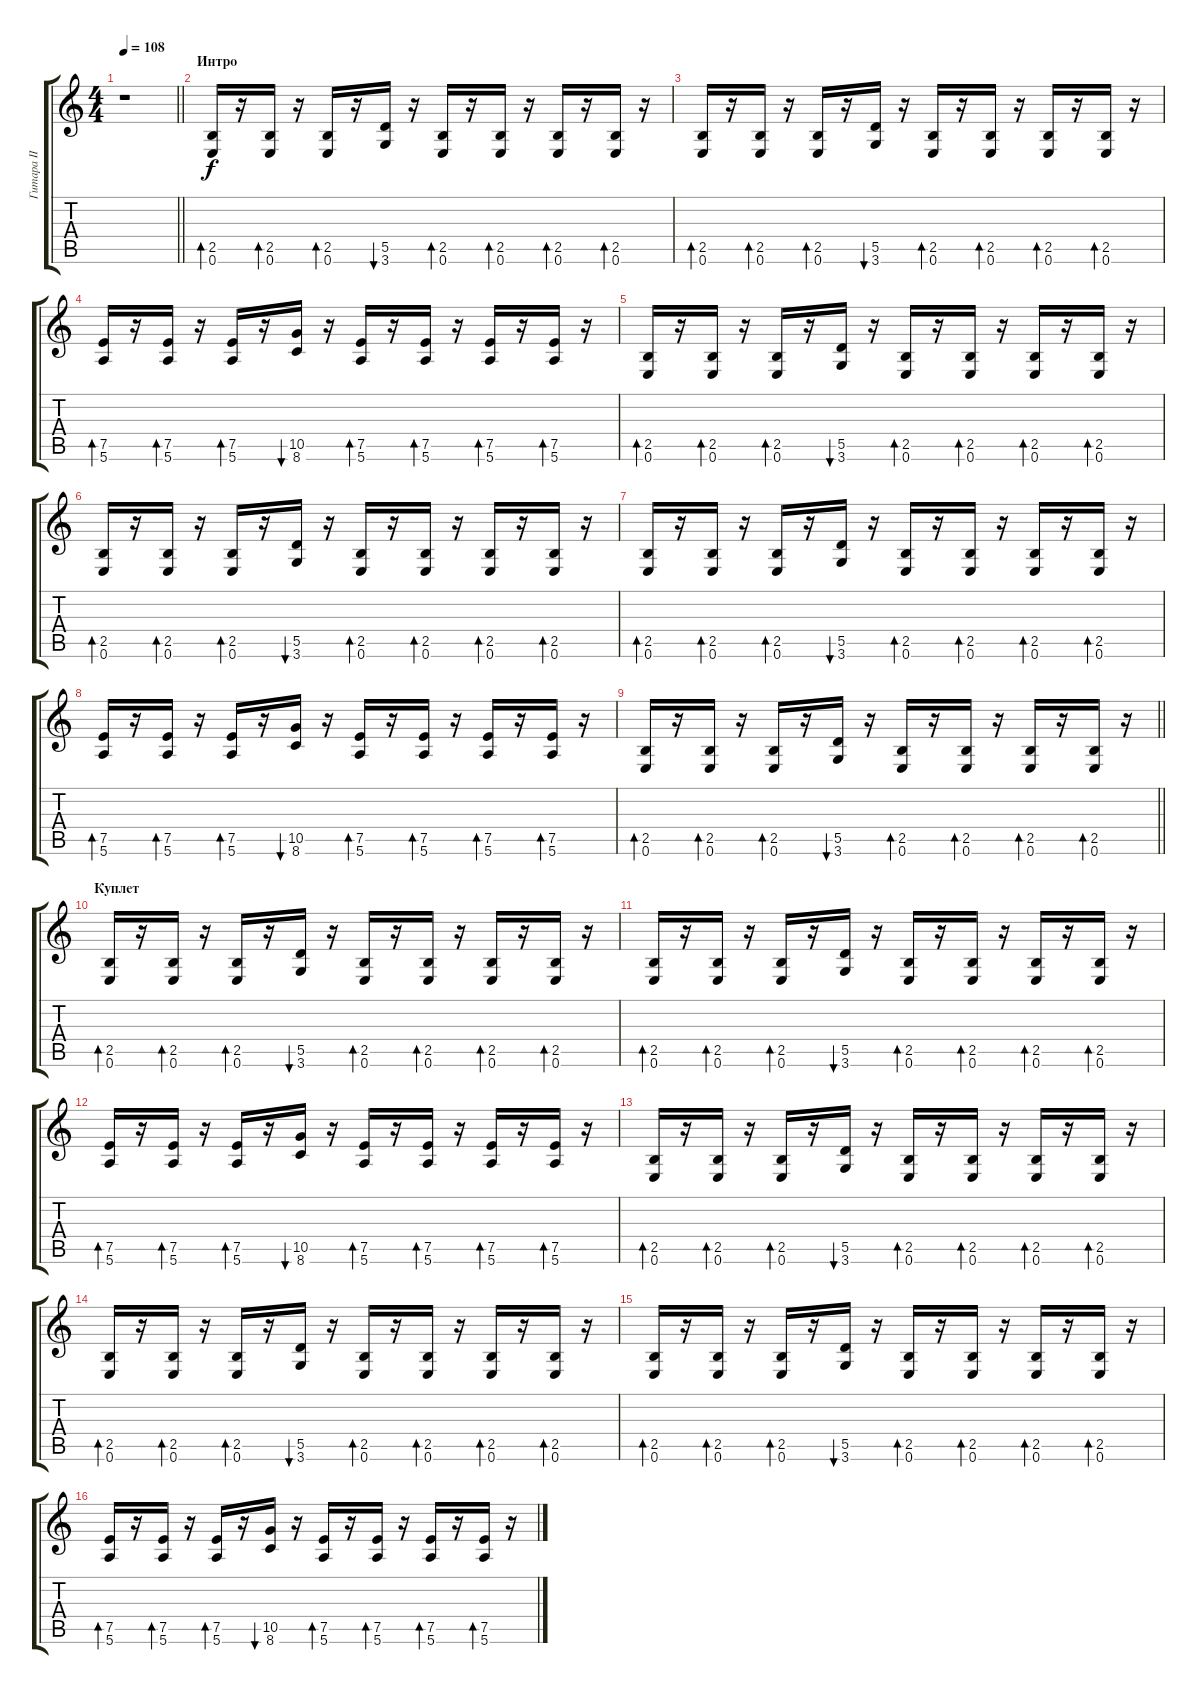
\track ("Гитара II" "Гитара II") {instrument distortionguitar}
\staff {score tabs}
\tuning (E4 B3 G3 D3 A2 E2) {hide}
\ts (4 4)
\tempo 108
\clef g2
\barLineRight lightlight
\ks c
r.1{dy f instrument distortionguitar} |
\section ("" "Интро")
(2.5 0.6).16{bd 60} r.16 (2.5 0.6).16{bd 60} r.16 (2.5 0.6).16{bd 60} r.16 (5.5 3.6).16{bu 60} r.16 (2.5 0.6).16{bd 60} r.16 (2.5 0.6).16{bd 60} r.16 (2.5 0.6).16{bd 60} r.16 (2.5 0.6).16{bd 60} r.16 |
(2.5 0.6).16{bd 60} r.16 (2.5 0.6).16{bd 60} r.16 (2.5 0.6).16{bd 60} r.16 (5.5 3.6).16{bu 60} r.16 (2.5 0.6).16{bd 60} r.16 (2.5 0.6).16{bd 60} r.16 (2.5 0.6).16{bd 60} r.16 (2.5 0.6).16{bd 60} r.16 |
(7.5 5.6).16{bd 60} r.16 (7.5 5.6).16{bd 60} r.16 (7.5 5.6).16{bd 60} r.16 (10.5 8.6).16{bu 60} r.16 (7.5 5.6).16{bd 60} r.16 (7.5 5.6).16{bd 60} r.16 (7.5 5.6).16{bd 60} r.16 (7.5 5.6).16{bd 60} r.16 |
(2.5 0.6).16{bd 60} r.16 (2.5 0.6).16{bd 60} r.16 (2.5 0.6).16{bd 60} r.16 (5.5 3.6).16{bu 60} r.16 (2.5 0.6).16{bd 60} r.16 (2.5 0.6).16{bd 60} r.16 (2.5 0.6).16{bd 60} r.16 (2.5 0.6).16{bd 60} r.16 |
(2.5 0.6).16{bd 60} r.16 (2.5 0.6).16{bd 60} r.16 (2.5 0.6).16{bd 60} r.16 (5.5 3.6).16{bu 60} r.16 (2.5 0.6).16{bd 60} r.16 (2.5 0.6).16{bd 60} r.16 (2.5 0.6).16{bd 60} r.16 (2.5 0.6).16{bd 60} r.16 |
(2.5 0.6).16{bd 60} r.16 (2.5 0.6).16{bd 60} r.16 (2.5 0.6).16{bd 60} r.16 (5.5 3.6).16{bu 60} r.16 (2.5 0.6).16{bd 60} r.16 (2.5 0.6).16{bd 60} r.16 (2.5 0.6).16{bd 60} r.16 (2.5 0.6).16{bd 60} r.16 |
(7.5 5.6).16{bd 60} r.16 (7.5 5.6).16{bd 60} r.16 (7.5 5.6).16{bd 60} r.16 (10.5 8.6).16{bu 60} r.16 (7.5 5.6).16{bd 60} r.16 (7.5 5.6).16{bd 60} r.16 (7.5 5.6).16{bd 60} r.16 (7.5 5.6).16{bd 60} r.16 |
\barLineRight lightlight
(2.5 0.6).16{bd 60} r.16 (2.5 0.6).16{bd 60} r.16 (2.5 0.6).16{bd 60} r.16 (5.5 3.6).16{bu 60} r.16 (2.5 0.6).16{bd 60} r.16 (2.5 0.6).16{bd 60} r.16 (2.5 0.6).16{bd 60} r.16 (2.5 0.6).16{bd 60} r.16 |
\section ("" "Куплет")
(2.5 0.6).16{bd 60} r.16 (2.5 0.6).16{bd 60} r.16 (2.5 0.6).16{bd 60} r.16 (5.5 3.6).16{bu 60} r.16 (2.5 0.6).16{bd 60} r.16 (2.5 0.6).16{bd 60} r.16 (2.5 0.6).16{bd 60} r.16 (2.5 0.6).16{bd 60} r.16 |
(2.5 0.6).16{bd 60} r.16 (2.5 0.6).16{bd 60} r.16 (2.5 0.6).16{bd 60} r.16 (5.5 3.6).16{bu 60} r.16 (2.5 0.6).16{bd 60} r.16 (2.5 0.6).16{bd 60} r.16 (2.5 0.6).16{bd 60} r.16 (2.5 0.6).16{bd 60} r.16 |
(7.5 5.6).16{bd 60} r.16 (7.5 5.6).16{bd 60} r.16 (7.5 5.6).16{bd 60} r.16 (10.5 8.6).16{bu 60} r.16 (7.5 5.6).16{bd 60} r.16 (7.5 5.6).16{bd 60} r.16 (7.5 5.6).16{bd 60} r.16 (7.5 5.6).16{bd 60} r.16 |
(2.5 0.6).16{bd 60} r.16 (2.5 0.6).16{bd 60} r.16 (2.5 0.6).16{bd 60} r.16 (5.5 3.6).16{bu 60} r.16 (2.5 0.6).16{bd 60} r.16 (2.5 0.6).16{bd 60} r.16 (2.5 0.6).16{bd 60} r.16 (2.5 0.6).16{bd 60} r.16 |
(2.5 0.6).16{bd 60} r.16 (2.5 0.6).16{bd 60} r.16 (2.5 0.6).16{bd 60} r.16 (5.5 3.6).16{bu 60} r.16 (2.5 0.6).16{bd 60} r.16 (2.5 0.6).16{bd 60} r.16 (2.5 0.6).16{bd 60} r.16 (2.5 0.6).16{bd 60} r.16 |
(2.5 0.6).16{bd 60} r.16 (2.5 0.6).16{bd 60} r.16 (2.5 0.6).16{bd 60} r.16 (5.5 3.6).16{bu 60} r.16 (2.5 0.6).16{bd 60} r.16 (2.5 0.6).16{bd 60} r.16 (2.5 0.6).16{bd 60} r.16 (2.5 0.6).16{bd 60} r.16 |
(7.5 5.6).16{bd 60} r.16 (7.5 5.6).16{bd 60} r.16 (7.5 5.6).16{bd 60} r.16 (10.5 8.6).16{bu 60} r.16 (7.5 5.6).16{bd 60} r.16 (7.5 5.6).16{bd 60} r.16 (7.5 5.6).16{bd 60} r.16 (7.5 5.6).16{bd 60} r.16
